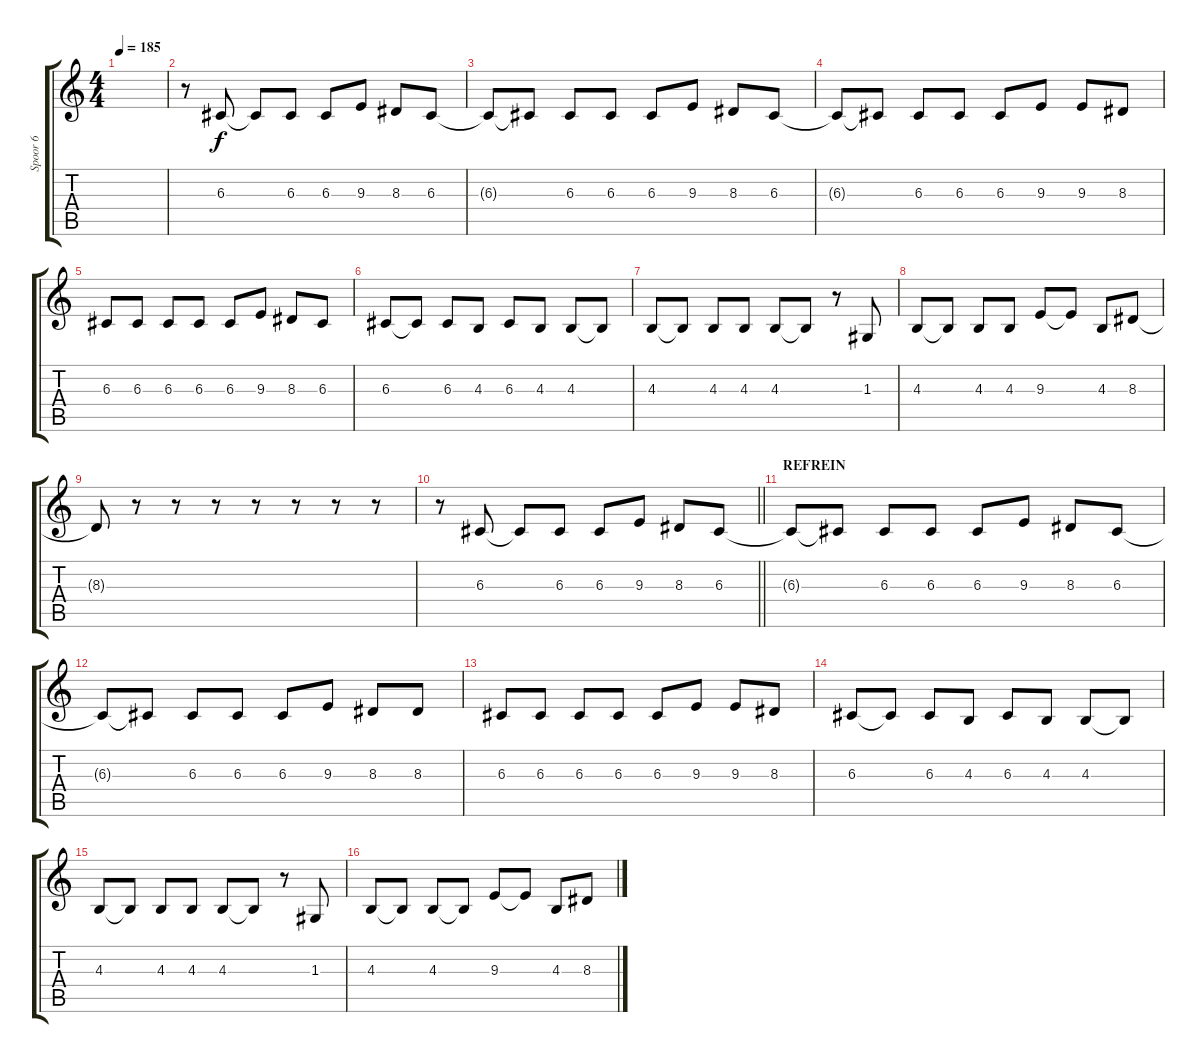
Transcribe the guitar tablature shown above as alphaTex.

\track ("Spoor 6" "Spoor 6") {instrument altosax}
\staff {score tabs}
\tuning (E4 B3 G3 D3 A2 E2) {hide}
\ts (4 4)
\tempo 185
\clef g2
\ks c
|
r.8 6.3.8 6.3{t}.8 6.3.8 6.3.8 9.3.8 8.3.8 6.3.8 |
6.3{t}.8 6.3{t}.8 6.3.8 6.3.8 6.3.8 9.3.8 8.3.8 6.3.8 |
6.3{t}.8 6.3{t}.8 6.3.8 6.3.8 6.3.8 9.3.8 9.3.8 8.3.8 |
6.3.8 6.3.8 6.3.8 6.3.8 6.3.8 9.3.8 8.3.8 6.3.8 |
6.3.8 6.3{t}.8 6.3.8 4.3.8 6.3.8 4.3.8 4.3.8 4.3{t}.8 |
4.3.8 4.3{t}.8 4.3.8 4.3.8 4.3.8 4.3{t}.8 r.8 1.3.8 |
4.3.8 4.3{t}.8 4.3.8 4.3.8 9.3.8 9.3{t}.8 4.3.8 8.3.8 |
8.3{t}.8 r.8 r.8 r.8 r.8 r.8 r.8 r.8 |
\barLineRight lightlight
r.8 6.3.8 6.3{t}.8 6.3.8 6.3.8 9.3.8 8.3.8 6.3.8 |
\section ("" "REFREIN")
6.3{t}.8 6.3{t}.8 6.3.8 6.3.8 6.3.8 9.3.8 8.3.8 6.3.8 |
6.3{t}.8 6.3{t}.8 6.3.8 6.3.8 6.3.8 9.3.8 8.3.8 8.3.8 |
6.3.8 6.3.8 6.3.8 6.3.8 6.3.8 9.3.8 9.3.8 8.3.8 |
6.3.8 6.3{t}.8 6.3.8 4.3.8 6.3.8 4.3.8 4.3.8 4.3{t}.8 |
4.3.8 4.3{t}.8 4.3.8 4.3.8 4.3.8 4.3{t}.8 r.8 1.3.8 |
4.3.8 4.3{t}.8 4.3.8 4.3{t}.8 9.3.8 9.3{t}.8 4.3.8 8.3.8
